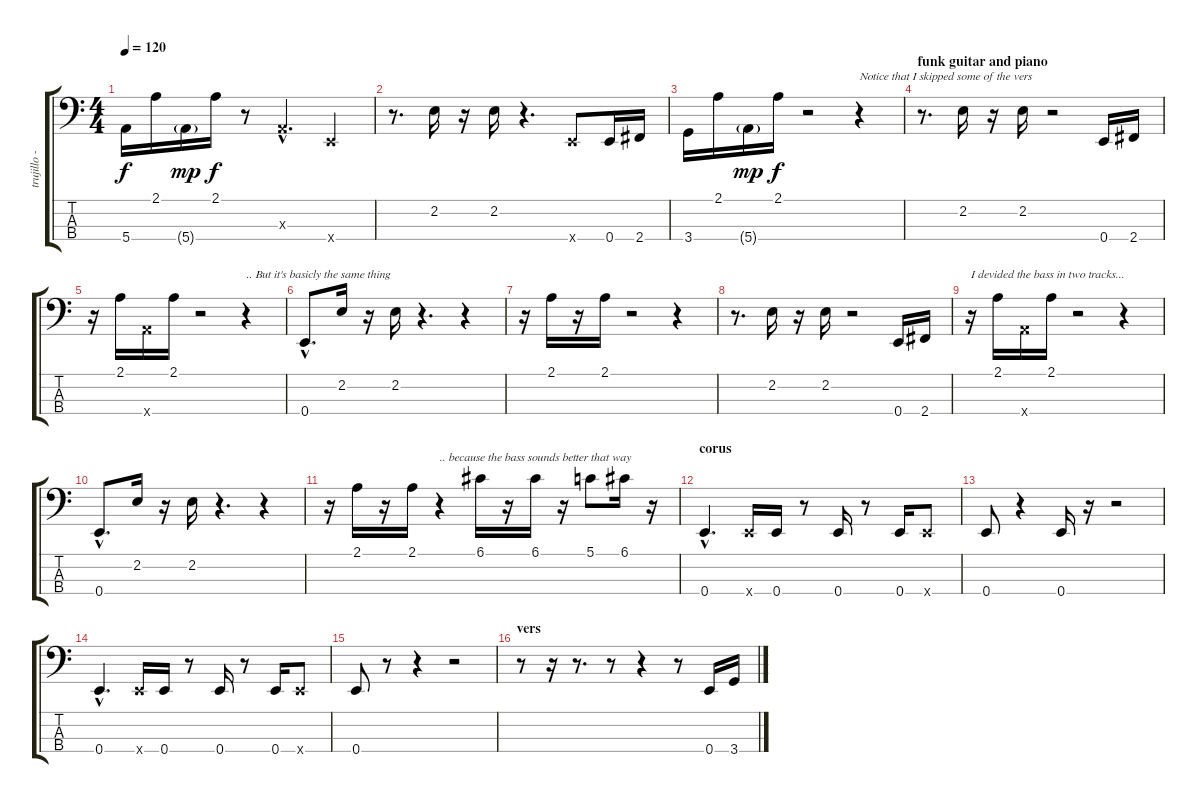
\track ("trujillo - slap and pluck" "trujillo -") {instrument slapbass1}
\staff {score tabs}
\tuning (G2 D2 A1 E1) {hide}
\ts (4 4)
\tempo 120
\clef f4
\ks c
5.4.16{dy f} 2.1.16 5.4{g}.16{dy mp} 2.1.16{dy f} r.8 0.3{hac x}.4{d} 0.4{x}.4 |
r.8{d} 2.2.16 r.16 2.2.16 r.4{d} 0.4{x}.8 0.4.16 2.4.16 |
3.4.16 2.1.16 5.4{g}.16{dy mp} 2.1.16{dy f} r.2 r.4{txt "Notice that I skipped some of the vers"} |
\section ("" "funk guitar and piano")
r.8{d} 2.2.16 r.16 2.2.16 r.2 0.4.16 2.4.16 |
r.16 2.1.16 5.4{x}.16 2.1.16 r.2 r.4{txt ".. But it's basicly the same thing"} |
0.4{hac}.8{d} 2.2.16 r.16 2.2.16 r.4{d} r.4 |
r.16 2.1.16 r.16 2.1.16 r.2 r.4 |
r.8{d} 2.2.16 r.16 2.2.16 r.2 0.4.16 2.4.16 |
r.16{txt "I devided the bass in two tracks... "} 2.1.16 5.4{x}.16 2.1.16 r.2 r.4 |
0.4{hac}.8{d} 2.2.16 r.16 2.2.16 r.4{d} r.4 |
r.16 2.1.16 r.16 2.1.16 r.4{txt ".. because the bass sounds better that way"} 6.1.16 r.16 6.1.16 r.16 5.1.8 6.1.16 r.16 |
\section ("" "corus")
0.4{hac}.4{d} 0.4{x}.16 0.4.16 r.8 0.4.16 r.8 0.4.16 0.4{x}.8 |
0.4.8 r.4 0.4.16 r.16 r.2 |
0.4{hac}.4{d} 0.4{x}.16 0.4.16 r.8 0.4.16 r.8 0.4.16 0.4{x}.8 |
0.4.8 r.8 r.4 r.2 |
\section ("" "vers")
r.8 r.16 r.8{d} r.8 r.4 r.8 0.4.16 3.4.16
